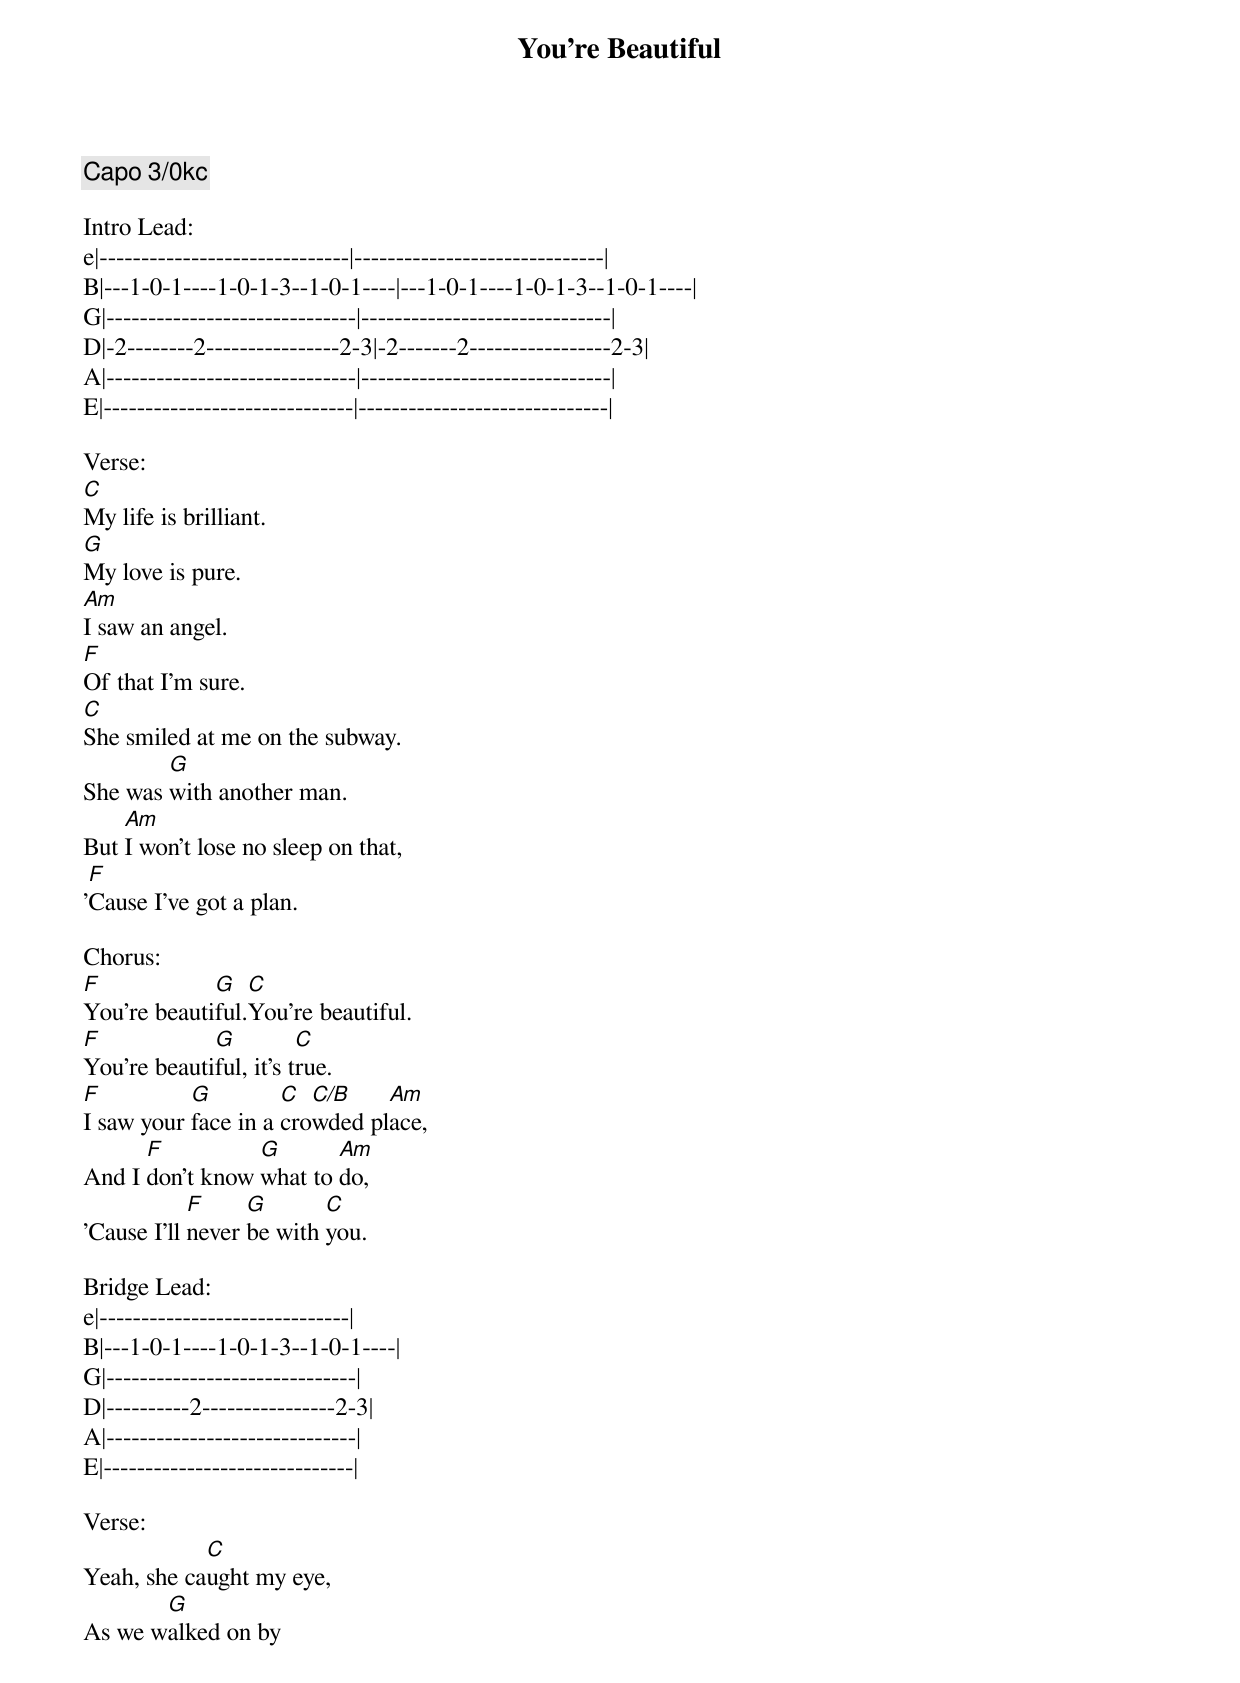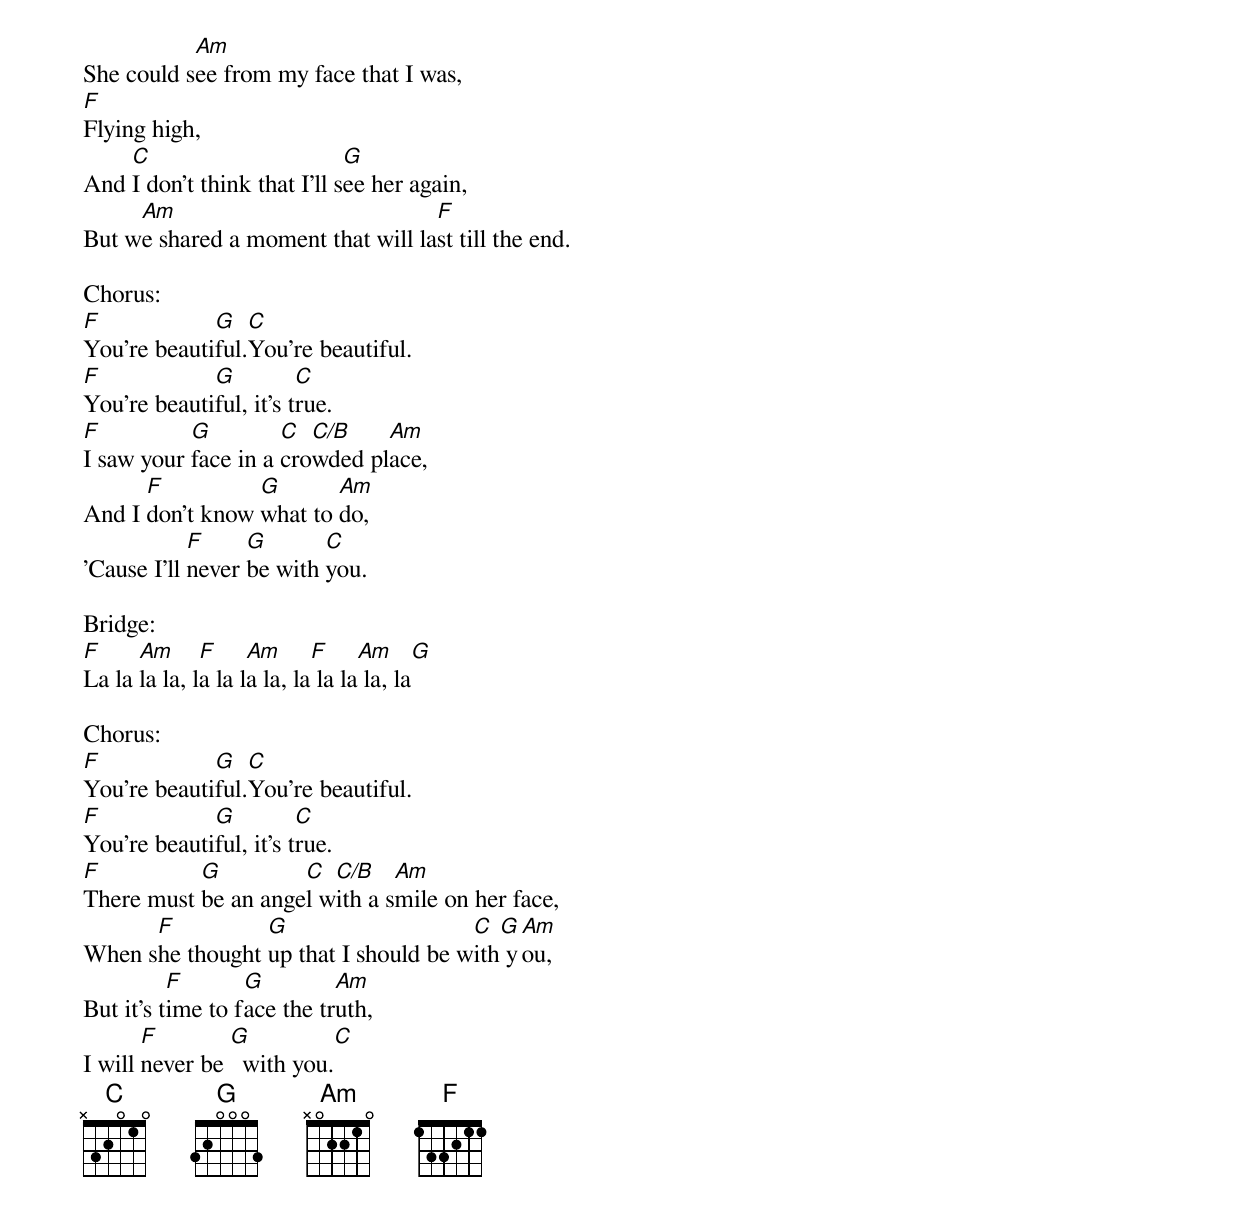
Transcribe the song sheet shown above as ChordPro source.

{title:You're Beautiful}
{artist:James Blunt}
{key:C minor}
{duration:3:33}
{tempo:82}
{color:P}

{comment: Capo 3/0kc}

Intro Lead:
e|------------------------------|------------------------------|
B|---1-0-1----1-0-1-3--1-0-1----|---1-0-1----1-0-1-3--1-0-1----|
G|------------------------------|------------------------------|
D|-2--------2----------------2-3|-2-------2-----------------2-3|
A|------------------------------|------------------------------|
E|------------------------------|------------------------------|

Verse:
[C]My life is brilliant.
[G]My love is pure.
[Am]I saw an angel.
[F]Of that I'm sure.
[C]She smiled at me on the subway.
She was [G]with another man.
But [Am]I won't lose no sleep on that,
'[F]Cause I've got a plan.

Chorus:
[F]You're beauti[G]ful.[C]You're beautiful.
[F]You're beauti[G]ful, it's t[C]rue.
[F]I saw your [G]face in a [C]cro[C/B]wded pl[Am]ace,
And I [F]don't know [G]what to [Am]do,
'Cause I'll [F]never [G]be with [C]you.

Bridge Lead:
e|------------------------------|
B|---1-0-1----1-0-1-3--1-0-1----|
G|------------------------------|
D|----------2----------------2-3|
A|------------------------------|
E|------------------------------|

Verse:
Yeah, she ca[C]ught my eye,
As we w[G]alked on by
She could s[Am]ee from my face that I was,
[F]Flying high,
And [C]I don't think that I'll s[G]ee her again,
But w[Am]e shared a moment that will la[F]st till the end.

Chorus:
[F]You're beauti[G]ful.[C]You're beautiful.
[F]You're beauti[G]ful, it's t[C]rue.
[F]I saw your [G]face in a [C]cro[C/B]wded pl[Am]ace,
And I [F]don't know [G]what to [Am]do,
'Cause I'll [F]never [G]be with [C]you.

Bridge:
[F]La la [Am]la la, l[F]a la l[Am]a la, la[F] la la[Am] la, la[G]

Chorus:
[F]You're beauti[G]ful.[C]You're beautiful.
[F]You're beauti[G]ful, it's t[C]rue.
[F]There must [G]be an ange[C]l w[C/B]ith a s[Am]mile on her face,
When s[F]he thought [G]up that I should be w[C]ith[G] y[Am]ou,
But it's t[F]ime to f[G]ace the tr[Am]uth,
I will [F]never be [G]  with you.[C]
